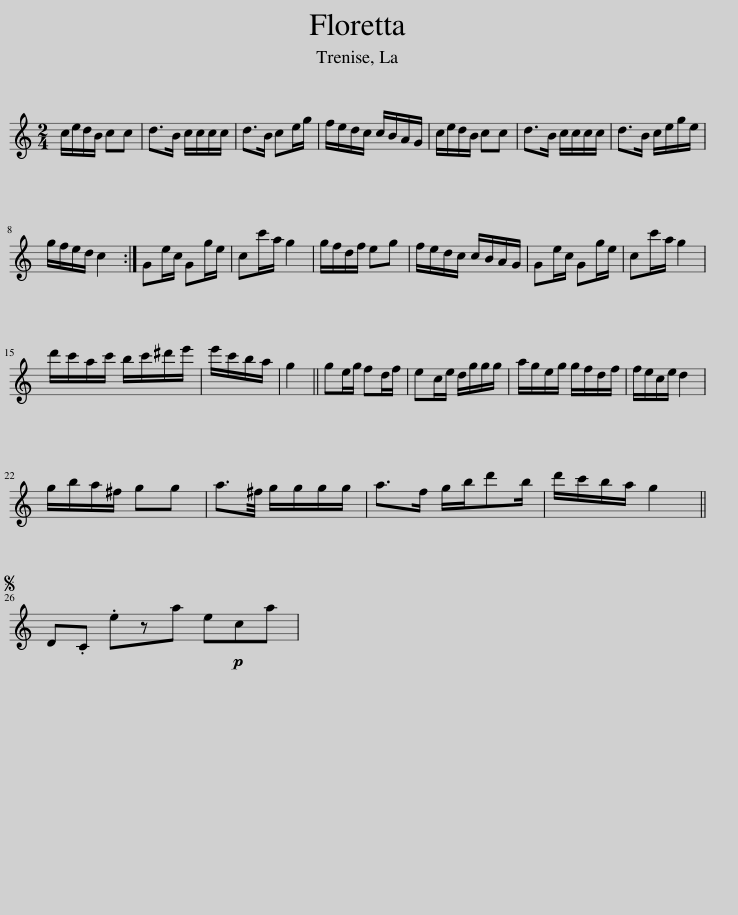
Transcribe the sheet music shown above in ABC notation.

X:1
L:1/8
M:2/4
I:linebreak $
K:C
V:1 treble
V:1
 c/e/d/B/ cc | d>B c/c/c/c/ | d>B ce/g/ | f/e/d/c/ c/B/A/G/ | c/e/d/B/ cc | %5
 d>B c/c/c/c/ | d>B c/e/g/e/ |$ g/f/e/d/ c2 :| Ge/c/ Gg/e/ | cc'/a/ g2 | %10
 g/f/d/f/ eg | f/e/d/c/ c/B/A/G/ | Ge/c/ Gg/e/ | cc'/a/ g2 |$ d'/c'/a/c'/ b/c'/^d'/e'/ | %15
 e'/c'/b/a/ | g2 || ge/g/ fd/f/ | ec/e/ d/g/g/g/ | a/g/e/g/ g/f/d/f/ | %20
 f/e/c/e/ d2 |$ g/b/a/^f/ gg | a3/2^f/4 g/g/g/g/ | a>f g/b/d'b/ | d'/c'/b/a/ g2 ||$ %25
S D.C .eza e!p!ca | %26
